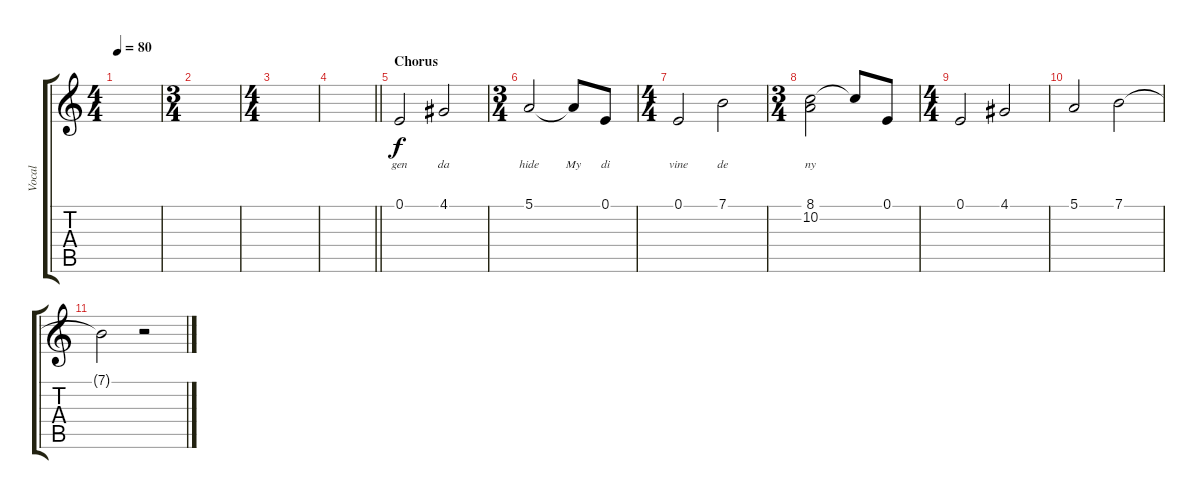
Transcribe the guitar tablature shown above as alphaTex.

\track ("Vocal" "Vocal") {instrument acousticgrandpiano}
\staff {score tabs}
\tuning (E4 B3 G3 D3 A2 E2) {hide}
\ts (4 4)
\tempo 80
\clef g2
\ks c
|
\ts (3 4)
|
\ts (4 4)
|
\barLineRight lightlight
|
\section ("" "Chorus")
0.1.2{lyrics (0 "gen") lyrics (1 "") lyrics (2 "") lyrics (3 "") lyrics (4 "")} 4.1.2{lyrics (0 "da") lyrics (1 "") lyrics (2 "") lyrics (3 "") lyrics (4 "")} |
\ts (3 4)
5.1.2{lyrics (0 "hide") lyrics (1 "") lyrics (2 "") lyrics (3 "") lyrics (4 "")} 5.1{t}.8{lyrics (0 "My") lyrics (1 "") lyrics (2 "") lyrics (3 "") lyrics (4 "")} 0.1.8{lyrics (0 "di") lyrics (1 "") lyrics (2 "") lyrics (3 "") lyrics (4 "")} |
\ts (4 4)
0.1.2{lyrics (0 "vine") lyrics (1 "") lyrics (2 "") lyrics (3 "") lyrics (4 "")} 7.1.2{lyrics (0 "de") lyrics (1 "") lyrics (2 "") lyrics (3 "") lyrics (4 "")} |
\ts (3 4)
(8.1 10.2).2{lyrics (0 "ny") lyrics (1 "") lyrics (2 "") lyrics (3 "") lyrics (4 "")} 8.1{t}.8 0.1.8 |
\ts (4 4)
0.1.2 4.1.2 |
5.1.2 7.1.2 |
7.1{t}.2 r.2
